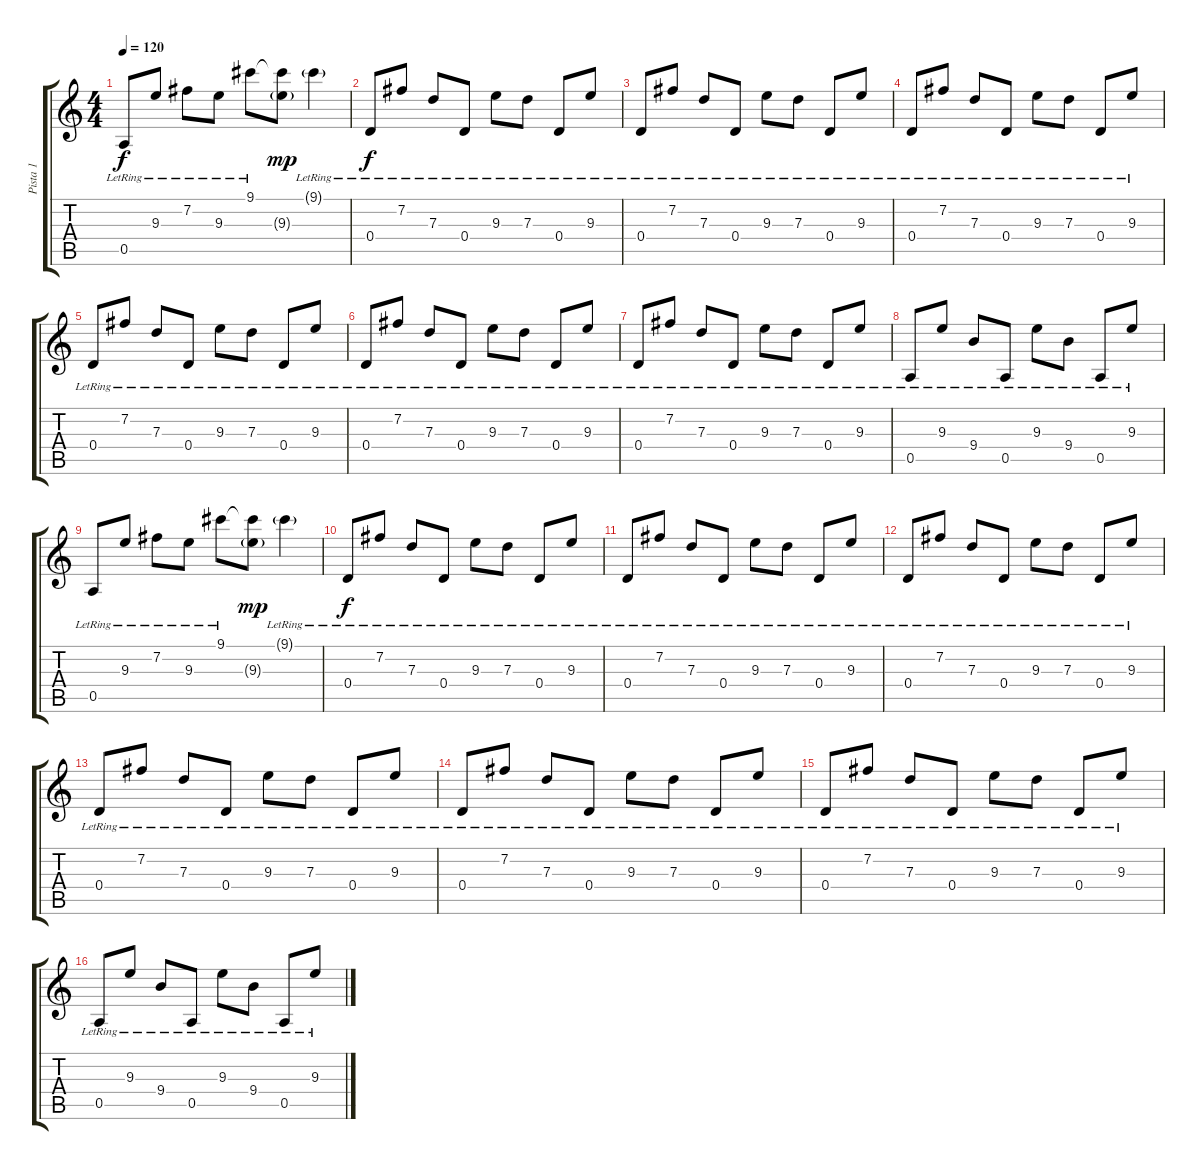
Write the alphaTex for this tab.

\track ("Pista 1" "Pista 1") {instrument acousticguitarsteel}
\staff {score tabs}
\tuning (E4 B3 G3 D3 A2 E2) {hide}
\ts (4 4)
\tempo 120
\clef g2
\ks c
0.5{lr}.8{dy f} 9.3{lr}.8 7.2{lr}.8 9.3{lr}.8 9.1{lr}.8 (9.1{t} 9.3{g}).8{dy mp} 9.1{g lr}.4 |
0.4{lr}.8{dy f} 7.2{lr}.8 7.3{lr}.8 0.4{lr}.8 9.3{lr}.8 7.3{lr}.8 0.4{lr}.8 9.3{lr}.8 |
0.4{lr}.8 7.2{lr}.8 7.3{lr}.8 0.4{lr}.8 9.3{lr}.8 7.3{lr}.8 0.4{lr}.8 9.3{lr}.8 |
0.4{lr}.8 7.2{lr}.8 7.3{lr}.8 0.4{lr}.8 9.3{lr}.8 7.3{lr}.8 0.4{lr}.8 9.3{lr}.8 |
0.4{lr}.8 7.2{lr}.8 7.3{lr}.8 0.4{lr}.8 9.3{lr}.8 7.3{lr}.8 0.4{lr}.8 9.3{lr}.8 |
0.4{lr}.8 7.2{lr}.8 7.3{lr}.8 0.4{lr}.8 9.3{lr}.8 7.3{lr}.8 0.4{lr}.8 9.3{lr}.8 |
0.4{lr}.8 7.2{lr}.8 7.3{lr}.8 0.4{lr}.8 9.3{lr}.8 7.3{lr}.8 0.4{lr}.8 9.3{lr}.8 |
0.5{lr}.8 9.3{lr}.8 9.4{lr}.8 0.5{lr}.8 9.3{lr}.8 9.4{lr}.8 0.5{lr}.8 9.3{lr}.8 |
0.5{lr}.8 9.3{lr}.8 7.2{lr}.8 9.3{lr}.8 9.1{lr}.8 (9.1{t} 9.3{g}).8{dy mp} 9.1{g lr}.4 |
0.4{lr}.8{dy f} 7.2{lr}.8 7.3{lr}.8 0.4{lr}.8 9.3{lr}.8 7.3{lr}.8 0.4{lr}.8 9.3{lr}.8 |
0.4{lr}.8 7.2{lr}.8 7.3{lr}.8 0.4{lr}.8 9.3{lr}.8 7.3{lr}.8 0.4{lr}.8 9.3{lr}.8 |
0.4{lr}.8 7.2{lr}.8 7.3{lr}.8 0.4{lr}.8 9.3{lr}.8 7.3{lr}.8 0.4{lr}.8 9.3{lr}.8 |
0.4{lr}.8 7.2{lr}.8 7.3{lr}.8 0.4{lr}.8 9.3{lr}.8 7.3{lr}.8 0.4{lr}.8 9.3{lr}.8 |
0.4{lr}.8 7.2{lr}.8 7.3{lr}.8 0.4{lr}.8 9.3{lr}.8 7.3{lr}.8 0.4{lr}.8 9.3{lr}.8 |
0.4{lr}.8 7.2{lr}.8 7.3{lr}.8 0.4{lr}.8 9.3{lr}.8 7.3{lr}.8 0.4{lr}.8 9.3{lr}.8 |
0.5{lr}.8 9.3{lr}.8 9.4{lr}.8 0.5{lr}.8 9.3{lr}.8 9.4{lr}.8 0.5{lr}.8 9.3{lr}.8
